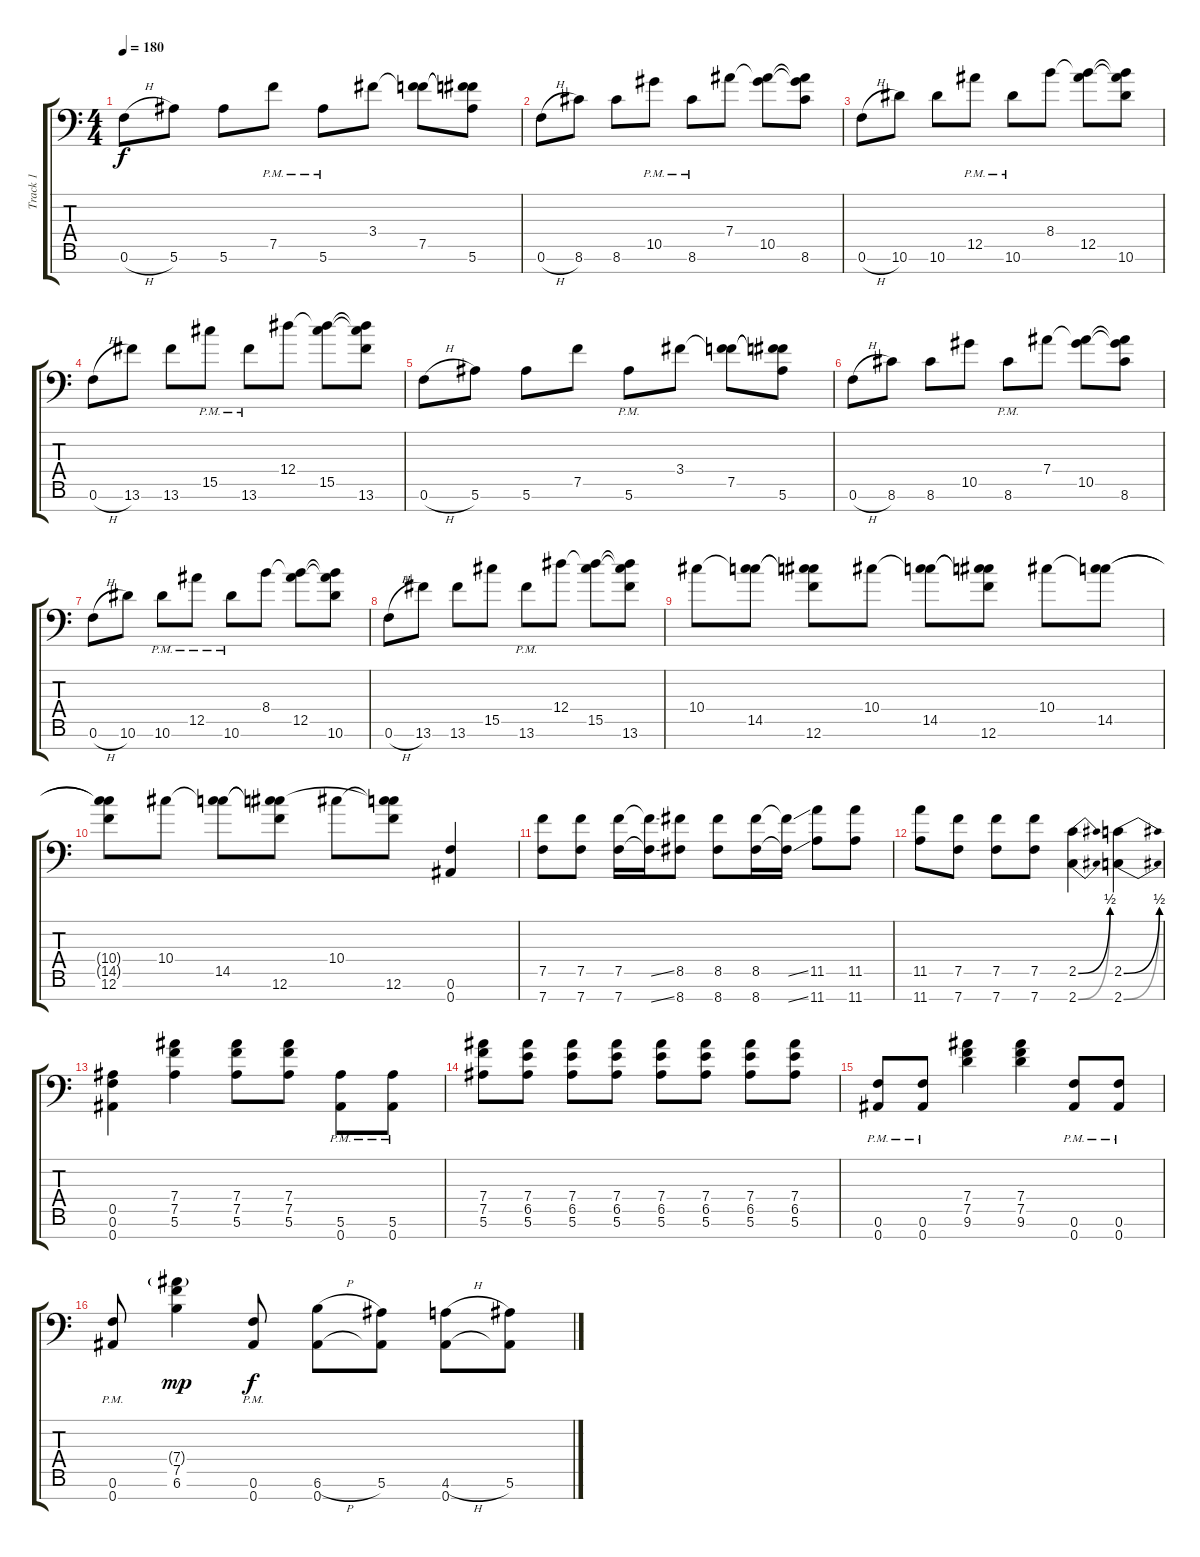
\track ("Track 1" "Track 1") {instrument overdrivenguitar}
\staff {score tabs}
\tuning (F4 C4 Ab3 Eb3 Bb2 F2 Bb1) {hide}
\ts (4 4)
\tempo 180
\clef f4
\ks c
0.6{h}.8{dy f} 5.6.8 5.6.8 7.5{pm}.8 5.6{pm}.8 3.4.8 (3.4{t} 7.5).8 (3.4{t} 7.5{t} 5.6).8 |
0.6{h}.8 8.6.8 8.6.8 10.5{pm}.8 8.6{pm}.8 7.4.8 (7.4{t} 10.5).8 (7.4{t} 10.5{t} 8.6).8 |
0.6{h}.8 10.6.8 10.6.8 12.5{pm}.8 10.6{pm}.8 8.4.8 (8.4{t} 12.5).8 (8.4{t} 12.5{t} 10.6).8 |
0.6{h}.8 13.6.8 13.6.8 15.5{pm}.8 13.6{pm}.8 12.4.8 (12.4{t} 15.5).8 (12.4{t} 15.5{t} 13.6).8 |
0.6{h}.8 5.6.8 5.6.8 7.5.8 5.6{pm}.8 3.4.8 (3.4{t} 7.5).8 (3.4{t} 7.5{t} 5.6).8 |
0.6{h}.8 8.6.8 8.6.8 10.5.8 8.6{pm}.8 7.4.8 (7.4{t} 10.5).8 (7.4{t} 10.5{t} 8.6).8 |
0.6{h}.8 10.6.8 10.6{pm}.8 12.5{pm}.8 10.6{pm}.8 8.4.8 (8.4{t} 12.5).8 (8.4{t} 12.5{t} 10.6).8 |
0.6{h}.8 13.6.8 13.6.8 15.5.8 13.6{pm}.8 12.4.8 (12.4{t} 15.5).8 (12.4{t} 15.5{t} 13.6).8 |
10.4.8 (10.4{t} 14.5).8 (10.4{t} 14.5{t} 12.6).8 10.4.8 (10.4{t} 14.5).8 (10.4{t} 14.5{t} 12.6).8 10.4.8 (10.4{t} 14.5).8 |
(10.4{t} 14.5{t} 12.6).8 10.4.8 (10.4{t} 14.5).8 (10.4{t} 14.5{t} 12.6).8 10.4.8 (10.4{t} 14.5{t} 12.6).8 (0.6 0.7).4 |
(7.5 7.7).8 (7.5 7.7).8 (7.5 7.7).16 (7.5{ss t} 7.7{ss t}).16 (8.5 8.7).8 (8.5 8.7).8 (8.5 8.7).16 (8.5{ss t} 8.7{ss t}).16 (11.5 11.7).8 (11.5 11.7).8 |
(11.5 11.7).8 (7.5 7.7).8 (7.5 7.7).8 (7.5 7.7).8 (2.5{be (bend 0 0 60 2)} 2.7{be (bend 0 0 60 2)}).4 (2.5{be (bend 0 0 60 2)} 2.7{be (bend 0 0 60 2)}).4 |
(0.5 0.6 0.7).4 (7.4 7.5 5.6).4 (7.4 7.5 5.6).8 (7.4 7.5 5.6).8 (5.6{pm} 0.7{pm}).8 (5.6{pm} 0.7{pm}).8 |
(7.4 7.5 5.6).8 (7.4 6.5 5.6).8 (7.4 6.5 5.6).8 (7.4 6.5 5.6).8 (7.4 6.5 5.6).8 (7.4 6.5 5.6).8 (7.4 6.5 5.6).8 (7.4 6.5 5.6).8 |
(0.6{pm} 0.7{pm}).8 (0.6{pm} 0.7{pm}).8 (7.4 7.5 9.6).4 (7.4 7.5 9.6).4 (0.6{pm} 0.7{pm}).8 (0.6{pm} 0.7{pm}).8 |
(0.6{pm} 0.7{pm}).8 (7.4{g} 7.5 6.6).4{dy mp} (0.6{pm} 0.7{pm}).8{dy f} (6.6{h} 0.7).8 (5.6 0.7{t}).8 (4.6{h} 0.7).8 (5.6 0.7{t}).8
